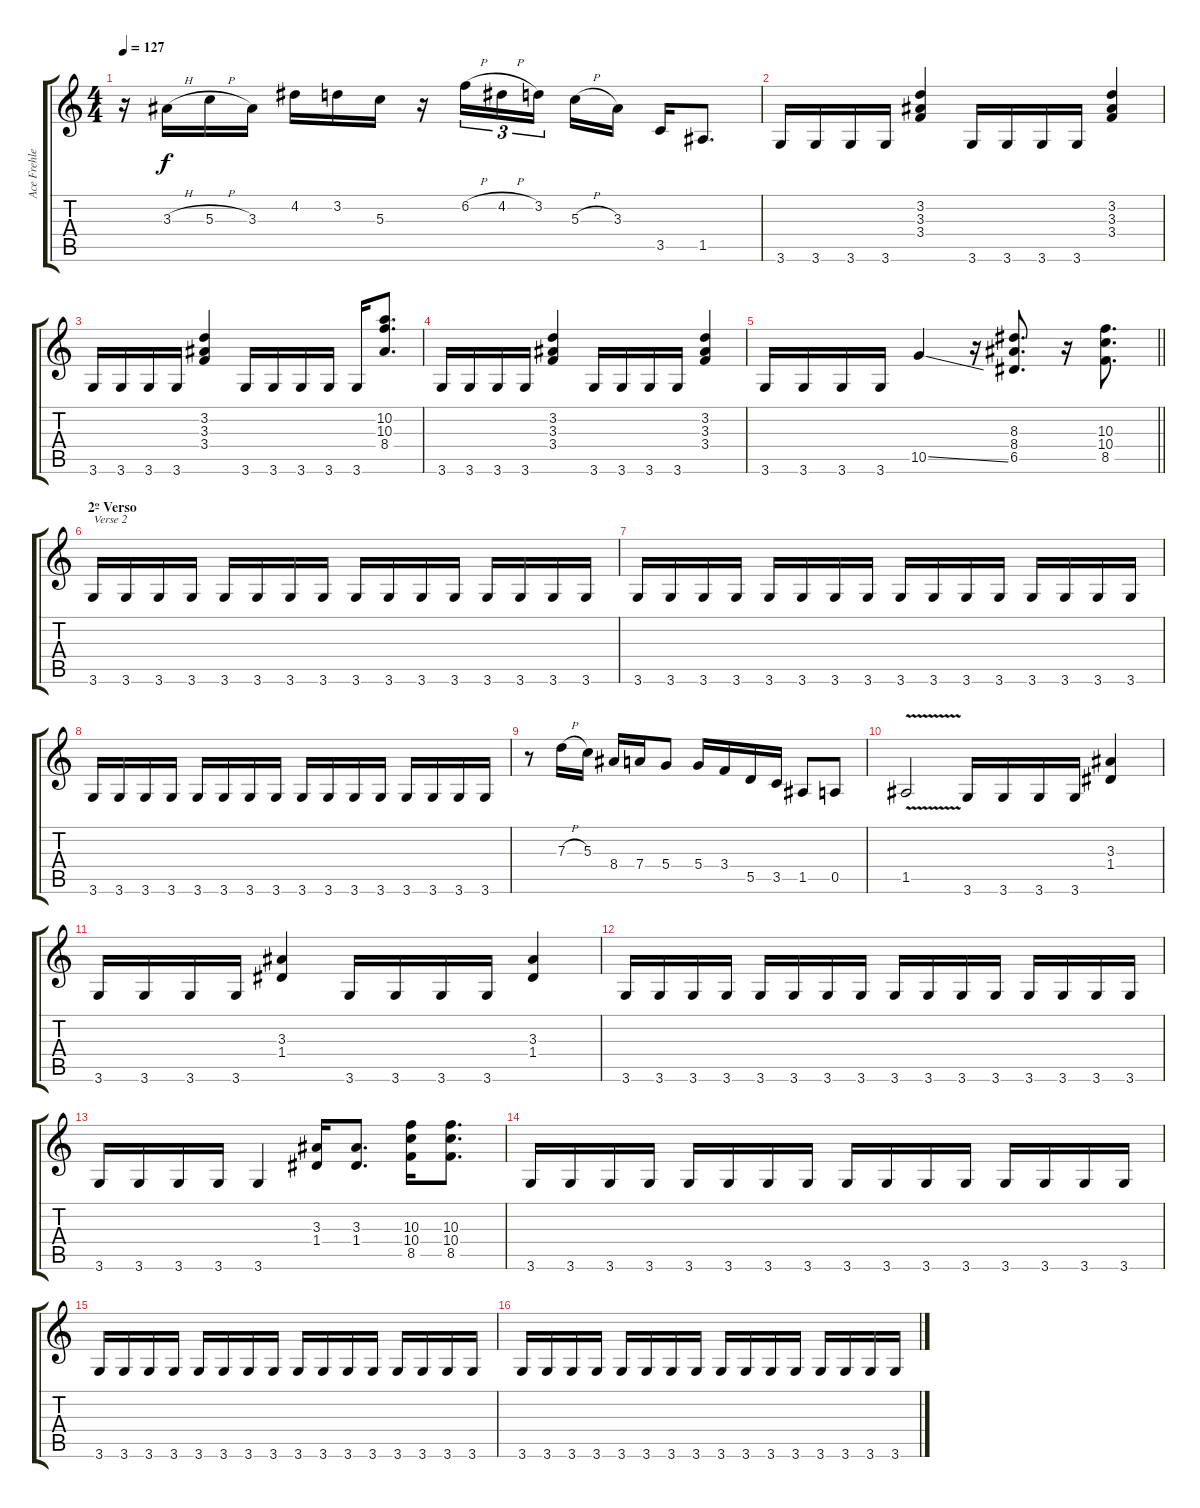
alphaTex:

\track ("Ace Frehley - Guitarra Solo" "Ace Frehle") {instrument distortionguitar}
\staff {score tabs}
\tuning (E4 B3 G3 D3 A2 E2) {hide}
\ts (4 4)
\tempo 127
\clef g2
\ks c
r.16{dy f} 3.3{h}.16 5.3{h}.16 3.3.16 4.2.16 3.2.16 5.3.16 r.16 6.2{h}.16{tu (3 2)} 4.2{h}.16{tu (3 2)} 3.2.16{tu (3 2) beam splitsecondary} 5.3{h}.16 3.3.16 3.5.16 1.5.8{d} |
3.6.16 3.6.16 3.6.16 3.6.16 (3.2 3.3 3.4).4 3.6.16 3.6.16 3.6.16 3.6.16 (3.2 3.3 3.4).4 |
3.6.16 3.6.16 3.6.16 3.6.16 (3.2 3.3 3.4).4 3.6.16 3.6.16 3.6.16 3.6.16 3.6.16 (10.2 10.3 8.4).8{d} |
3.6.16 3.6.16 3.6.16 3.6.16 (3.2 3.3 3.4).4 3.6.16 3.6.16 3.6.16 3.6.16 (3.2 3.3 3.4).4 |
\barLineRight lightlight
3.6.16 3.6.16 3.6.16 3.6.16 10.5{ss}.4 r.16 (8.3 8.4 6.5).8{d} r.16 (10.3 10.4 8.5).8{d} |
\section ("" "2º Verso")
3.6.16{txt "Verse 2"} 3.6.16 3.6.16 3.6.16 3.6.16 3.6.16 3.6.16 3.6.16 3.6.16 3.6.16 3.6.16 3.6.16 3.6.16 3.6.16 3.6.16 3.6.16 |
3.6.16 3.6.16 3.6.16 3.6.16 3.6.16 3.6.16 3.6.16 3.6.16 3.6.16 3.6.16 3.6.16 3.6.16 3.6.16 3.6.16 3.6.16 3.6.16 |
3.6.16 3.6.16 3.6.16 3.6.16 3.6.16 3.6.16 3.6.16 3.6.16 3.6.16 3.6.16 3.6.16 3.6.16 3.6.16 3.6.16 3.6.16 3.6.16 |
r.8 7.3{h}.16 5.3.16 8.4.16 7.4.16 5.4.8 5.4.16 3.4.16 5.5.16 3.5.16 1.5.8 0.5.8 |
1.5{v}.2 3.6.16 3.6.16 3.6.16 3.6.16 (3.3 1.4).4 |
3.6.16 3.6.16 3.6.16 3.6.16 (3.3 1.4).4 3.6.16 3.6.16 3.6.16 3.6.16 (3.3 1.4).4 |
3.6.16 3.6.16 3.6.16 3.6.16 3.6.16 3.6.16 3.6.16 3.6.16 3.6.16 3.6.16 3.6.16 3.6.16 3.6.16 3.6.16 3.6.16 3.6.16 |
3.6.16 3.6.16 3.6.16 3.6.16 3.6.4 (3.3 1.4).16 (3.3 1.4).8{d} (10.3 10.4 8.5).16 (10.3 10.4 8.5).8{d} |
3.6.16 3.6.16 3.6.16 3.6.16 3.6.16 3.6.16 3.6.16 3.6.16 3.6.16 3.6.16 3.6.16 3.6.16 3.6.16 3.6.16 3.6.16 3.6.16 |
3.6.16 3.6.16 3.6.16 3.6.16 3.6.16 3.6.16 3.6.16 3.6.16 3.6.16 3.6.16 3.6.16 3.6.16 3.6.16 3.6.16 3.6.16 3.6.16 |
3.6.16 3.6.16 3.6.16 3.6.16 3.6.16 3.6.16 3.6.16 3.6.16 3.6.16 3.6.16 3.6.16 3.6.16 3.6.16 3.6.16 3.6.16 3.6.16
